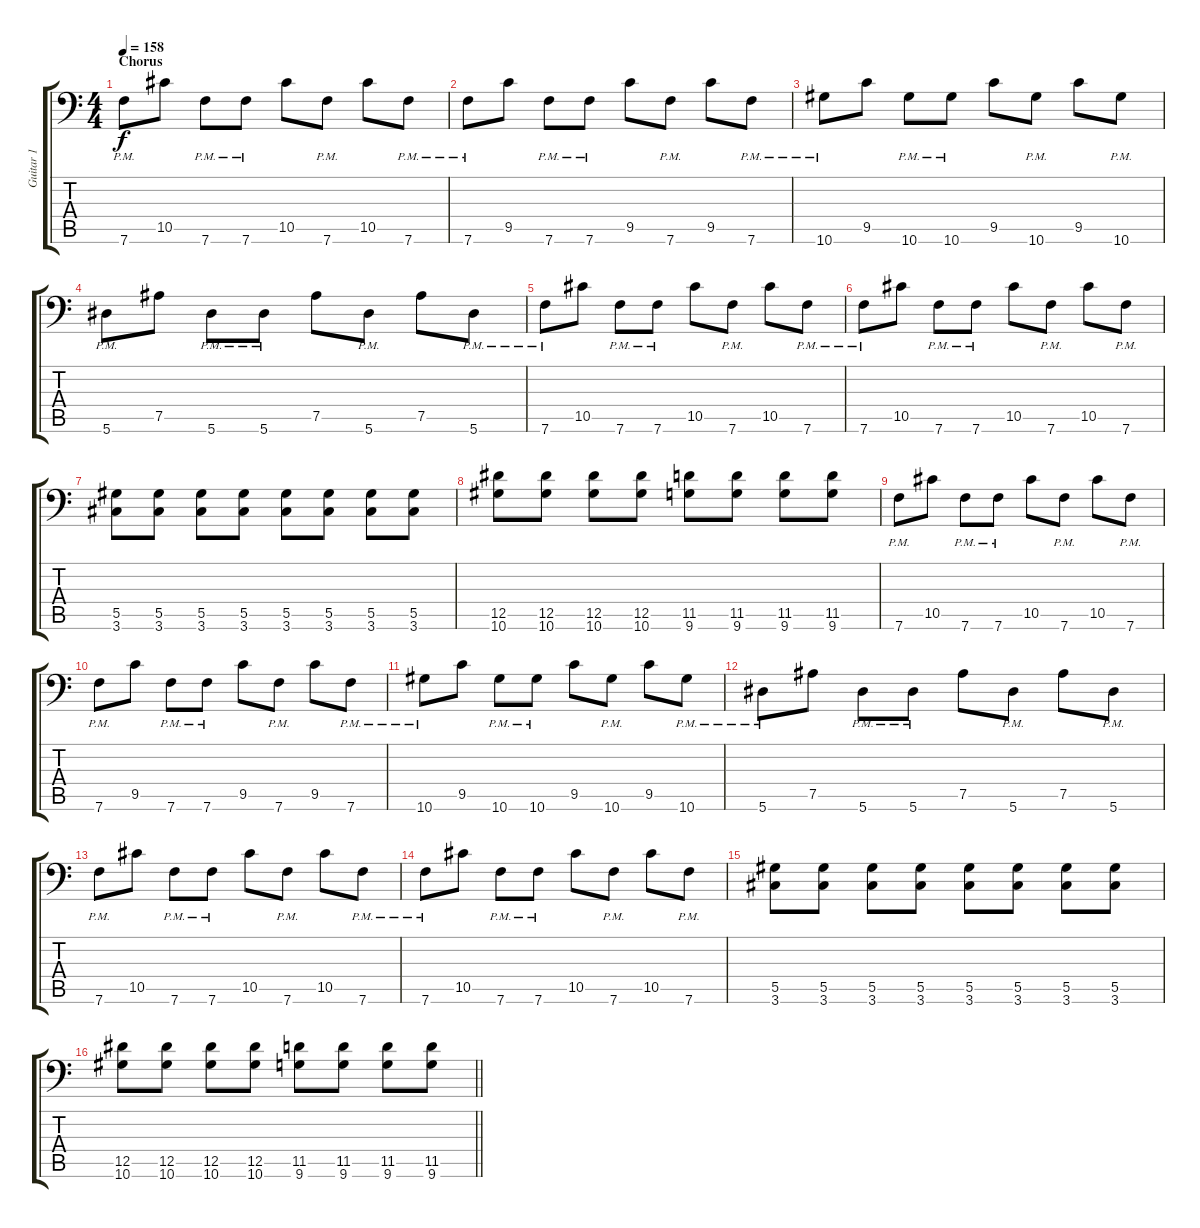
\track ("Guitar 1" "Guitar 1") {instrument distortionguitar}
\staff {score tabs}
\tuning (Bb3 F3 Db3 Ab2 Eb2 Bb1) {hide}
\ts (4 4)
\section ("" "Chorus")
\tempo 158
\clef f4
\ks c
7.6{pm}.8{dy f} 10.5.8 7.6{pm}.8 7.6{pm}.8 10.5.8 7.6{pm}.8 10.5.8 7.6{pm}.8 |
7.6{pm}.8 9.5.8 7.6{pm}.8 7.6{pm}.8 9.5.8 7.6{pm}.8 9.5.8 7.6{pm}.8 |
10.6{pm}.8 9.5.8 10.6{pm}.8 10.6{pm}.8 9.5.8 10.6{pm}.8 9.5.8 10.6{pm}.8 |
5.6{pm}.8 7.5.8 5.6{pm}.8 5.6{pm}.8 7.5.8 5.6{pm}.8 7.5.8 5.6{pm}.8 |
7.6{pm}.8 10.5.8 7.6{pm}.8 7.6{pm}.8 10.5.8 7.6{pm}.8 10.5.8 7.6{pm}.8 |
7.6{pm}.8 10.5.8 7.6{pm}.8 7.6{pm}.8 10.5.8 7.6{pm}.8 10.5.8 7.6{pm}.8 |
(5.5 3.6).8 (5.5 3.6).8 (5.5 3.6).8 (5.5 3.6).8 (5.5 3.6).8 (5.5 3.6).8 (5.5 3.6).8 (5.5 3.6).8 |
(12.5 10.6).8 (12.5 10.6).8 (12.5 10.6).8 (12.5 10.6).8 (11.5 9.6).8 (11.5 9.6).8 (11.5 9.6).8 (11.5 9.6).8 |
7.6{pm}.8 10.5.8 7.6{pm}.8 7.6{pm}.8 10.5.8 7.6{pm}.8 10.5.8 7.6{pm}.8 |
7.6{pm}.8 9.5.8 7.6{pm}.8 7.6{pm}.8 9.5.8 7.6{pm}.8 9.5.8 7.6{pm}.8 |
10.6{pm}.8 9.5.8 10.6{pm}.8 10.6{pm}.8 9.5.8 10.6{pm}.8 9.5.8 10.6{pm}.8 |
5.6{pm}.8 7.5.8 5.6{pm}.8 5.6{pm}.8 7.5.8 5.6{pm}.8 7.5.8 5.6{pm}.8 |
7.6{pm}.8 10.5.8 7.6{pm}.8 7.6{pm}.8 10.5.8 7.6{pm}.8 10.5.8 7.6{pm}.8 |
7.6{pm}.8 10.5.8 7.6{pm}.8 7.6{pm}.8 10.5.8 7.6{pm}.8 10.5.8 7.6{pm}.8 |
(5.5 3.6).8 (5.5 3.6).8 (5.5 3.6).8 (5.5 3.6).8 (5.5 3.6).8 (5.5 3.6).8 (5.5 3.6).8 (5.5 3.6).8 |
\barLineRight lightlight
(12.5 10.6).8 (12.5 10.6).8 (12.5 10.6).8 (12.5 10.6).8 (11.5 9.6).8 (11.5 9.6).8 (11.5 9.6).8 (11.5 9.6).8
